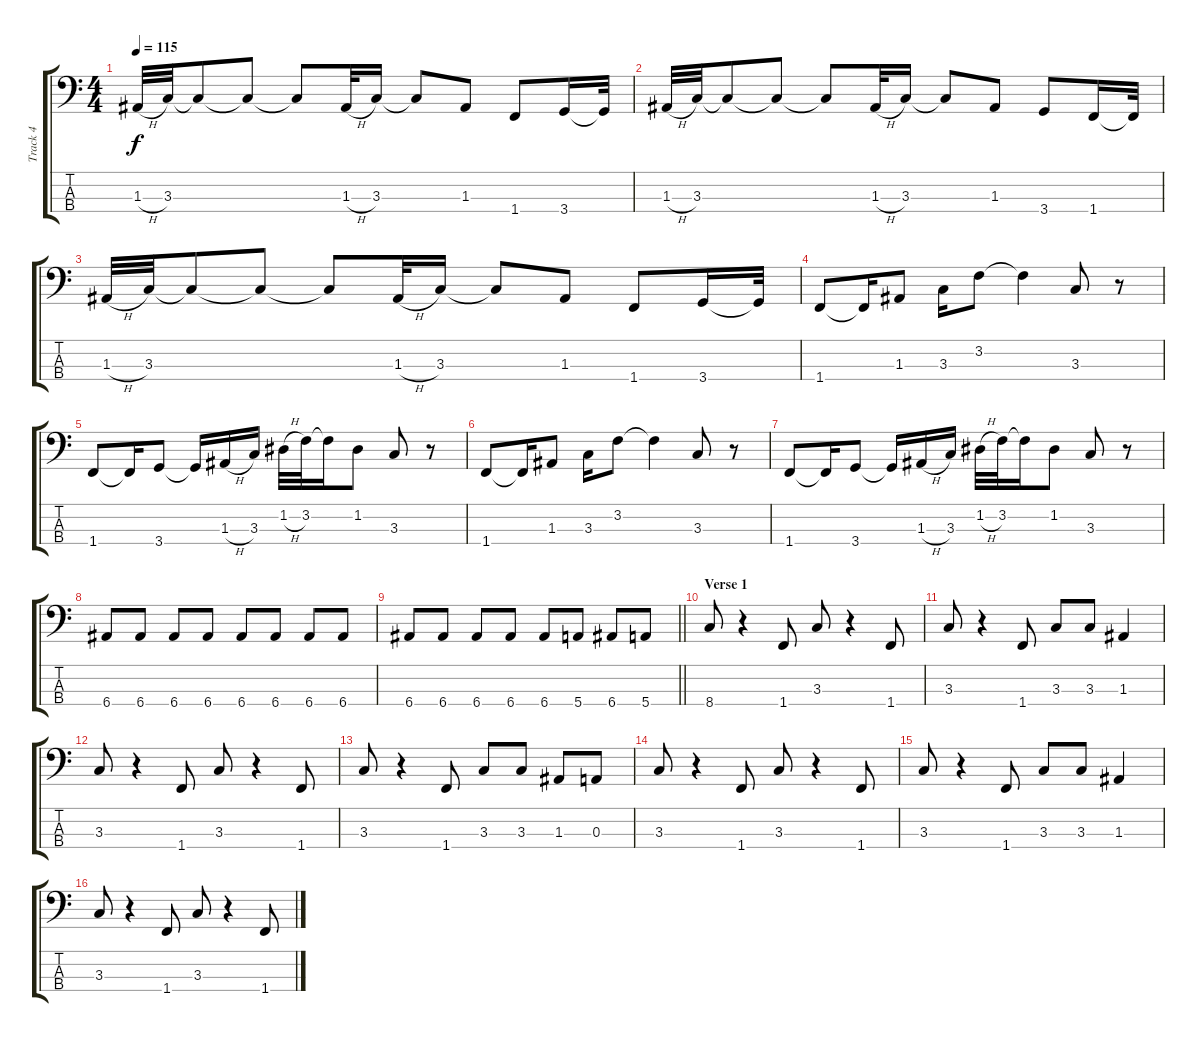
\track ("Track 4" "Track 4") {instrument slapbass1}
\staff {score tabs}
\tuning (G2 D2 A1 E1) {hide}
\ts (4 4)
\tempo 115
\clef f4
\ks c
1.3{h}.32{dy f} 3.3.32 3.3{t}.8 3.3{t}.8 3.3{t}.8 1.3{h}.32 3.3.16 3.3{t}.8 1.3.8 1.4.8 3.4.16 3.4{t}.32 |
1.3{h}.32 3.3.32 3.3{t}.8 3.3{t}.8 3.3{t}.8 1.3{h}.32 3.3.16 3.3{t}.8 1.3.8 3.4.8 1.4.16 1.4{t}.32 |
1.3{h}.32 3.3.32 3.3{t}.8 3.3{t}.8 3.3{t}.8 1.3{h}.32 3.3.16 3.3{t}.8 1.3.8 1.4.8 3.4.16 3.4{t}.32 |
1.4.8 1.4{t}.16 1.3.8 3.3.16 3.2.8 3.2{t}.4 3.3.8 r.8 |
1.4.8 1.4{t}.16 3.4.8 3.4{t}.16 1.3{h}.16 3.3.16 1.2{h}.32 3.2.32 3.2{t}.16 1.2.8 3.3.8 r.8 |
1.4.8 1.4{t}.16 1.3.8 3.3.16 3.2.8 3.2{t}.4 3.3.8 r.8 |
1.4.8 1.4{t}.16 3.4.8 3.4{t}.16 1.3{h}.16 3.3.16 1.2{h}.32 3.2.32 3.2{t}.16 1.2.8 3.3.8 r.8 |
6.4.8 6.4.8 6.4.8 6.4.8 6.4.8 6.4.8 6.4.8 6.4.8 |
\barLineRight lightlight
6.4.8 6.4.8 6.4.8 6.4.8 6.4.8 5.4.8 6.4.8 5.4.8 |
\section ("" "Verse 1")
8.4.8 r.4 1.4.8 3.3.8 r.4 1.4.8 |
3.3.8 r.4 1.4.8 3.3.8 3.3.8 1.3.4 |
3.3.8 r.4 1.4.8 3.3.8 r.4 1.4.8 |
3.3.8 r.4 1.4.8 3.3.8 3.3.8 1.3.8 0.3.8 |
3.3.8 r.4 1.4.8 3.3.8 r.4 1.4.8 |
3.3.8 r.4 1.4.8 3.3.8 3.3.8 1.3.4 |
3.3.8 r.4 1.4.8 3.3.8 r.4 1.4.8
